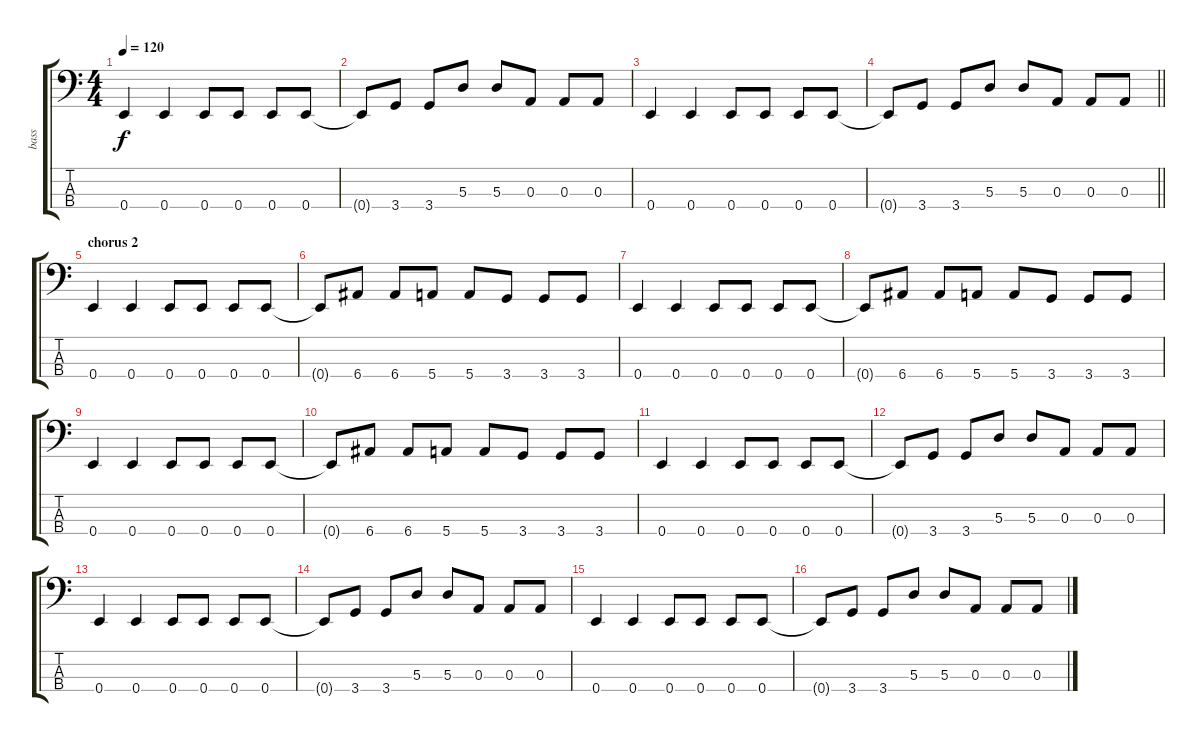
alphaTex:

\track ("bass" "bass") {instrument electricbassfinger}
\staff {score tabs}
\tuning (G2 D2 A1 E1) {hide}
\ts (4 4)
\tempo 120
\clef f4
\ks c
0.4.4{dy f} 0.4.4 0.4.8 0.4.8 0.4.8 0.4.8 |
0.4{t}.8 3.4.8 3.4.8 5.3.8 5.3.8 0.3.8 0.3.8 0.3.8 |
0.4.4 0.4.4 0.4.8 0.4.8 0.4.8 0.4.8 |
\barLineRight lightlight
0.4{t}.8 3.4.8 3.4.8 5.3.8 5.3.8 0.3.8 0.3.8 0.3.8 |
\section ("" "chorus 2")
0.4.4 0.4.4 0.4.8 0.4.8 0.4.8 0.4.8 |
0.4{t}.8 6.4.8 6.4.8 5.4.8 5.4.8 3.4.8 3.4.8 3.4.8 |
0.4.4 0.4.4 0.4.8 0.4.8 0.4.8 0.4.8 |
0.4{t}.8 6.4.8 6.4.8 5.4.8 5.4.8 3.4.8 3.4.8 3.4.8 |
0.4.4 0.4.4 0.4.8 0.4.8 0.4.8 0.4.8 |
0.4{t}.8 6.4.8 6.4.8 5.4.8 5.4.8 3.4.8 3.4.8 3.4.8 |
0.4.4 0.4.4 0.4.8 0.4.8 0.4.8 0.4.8 |
0.4{t}.8 3.4.8 3.4.8 5.3.8 5.3.8 0.3.8 0.3.8 0.3.8 |
0.4.4 0.4.4 0.4.8 0.4.8 0.4.8 0.4.8 |
0.4{t}.8 3.4.8 3.4.8 5.3.8 5.3.8 0.3.8 0.3.8 0.3.8 |
0.4.4 0.4.4 0.4.8 0.4.8 0.4.8 0.4.8 |
0.4{t}.8 3.4.8 3.4.8 5.3.8 5.3.8 0.3.8 0.3.8 0.3.8
